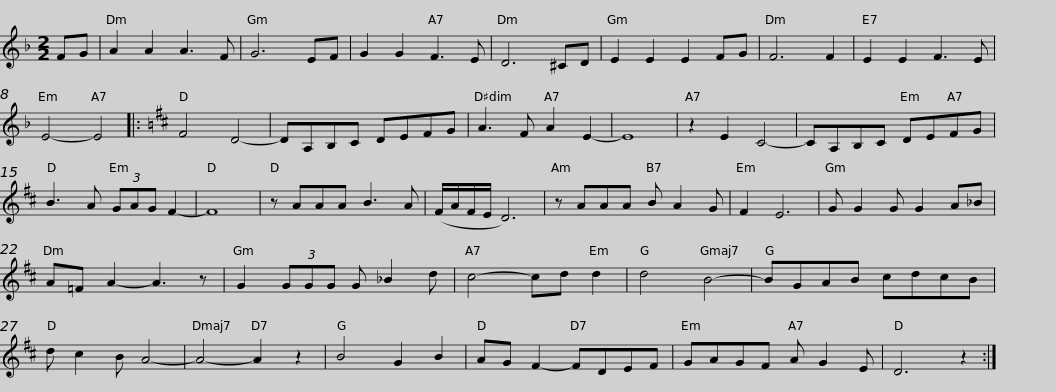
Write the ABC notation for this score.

X:1
L:1/8
M:2/2
I:linebreak $
K:Dmin
V:1 treble
V:1
 FG | A2 A2 A3 F | G6 EF | G2 G2 F3 E | D6 ^CD | %5
 E2 E2 E2 FG | F6 F2 | E2 E2 F3 E | E4- E4 |:$[K:D] F4 D4- | %10
 DA,B,C DEFG | A3 F A2 E2- | E8 | z2 E2 C4- | CA,B,C DEFG | %15
 B3 A (3GAG F2- | F8 |$ z AAA B3 A | (F/A/F/E/ D6) | z AAA B A2 G | %20
 F2 E6 | G G2 G G2 A_B | A=F A2- A3 z |$ G2 (3GGG G _B2 d | c4- cd d2 | %25
 d4 B4- | BGAB cdcB | d c2 B A4- | A4- A2 z2 | B4 G2 B2 |$ %30
 AG F2- FDEF | GAGF A G2 E | D6 z2 :| %33
